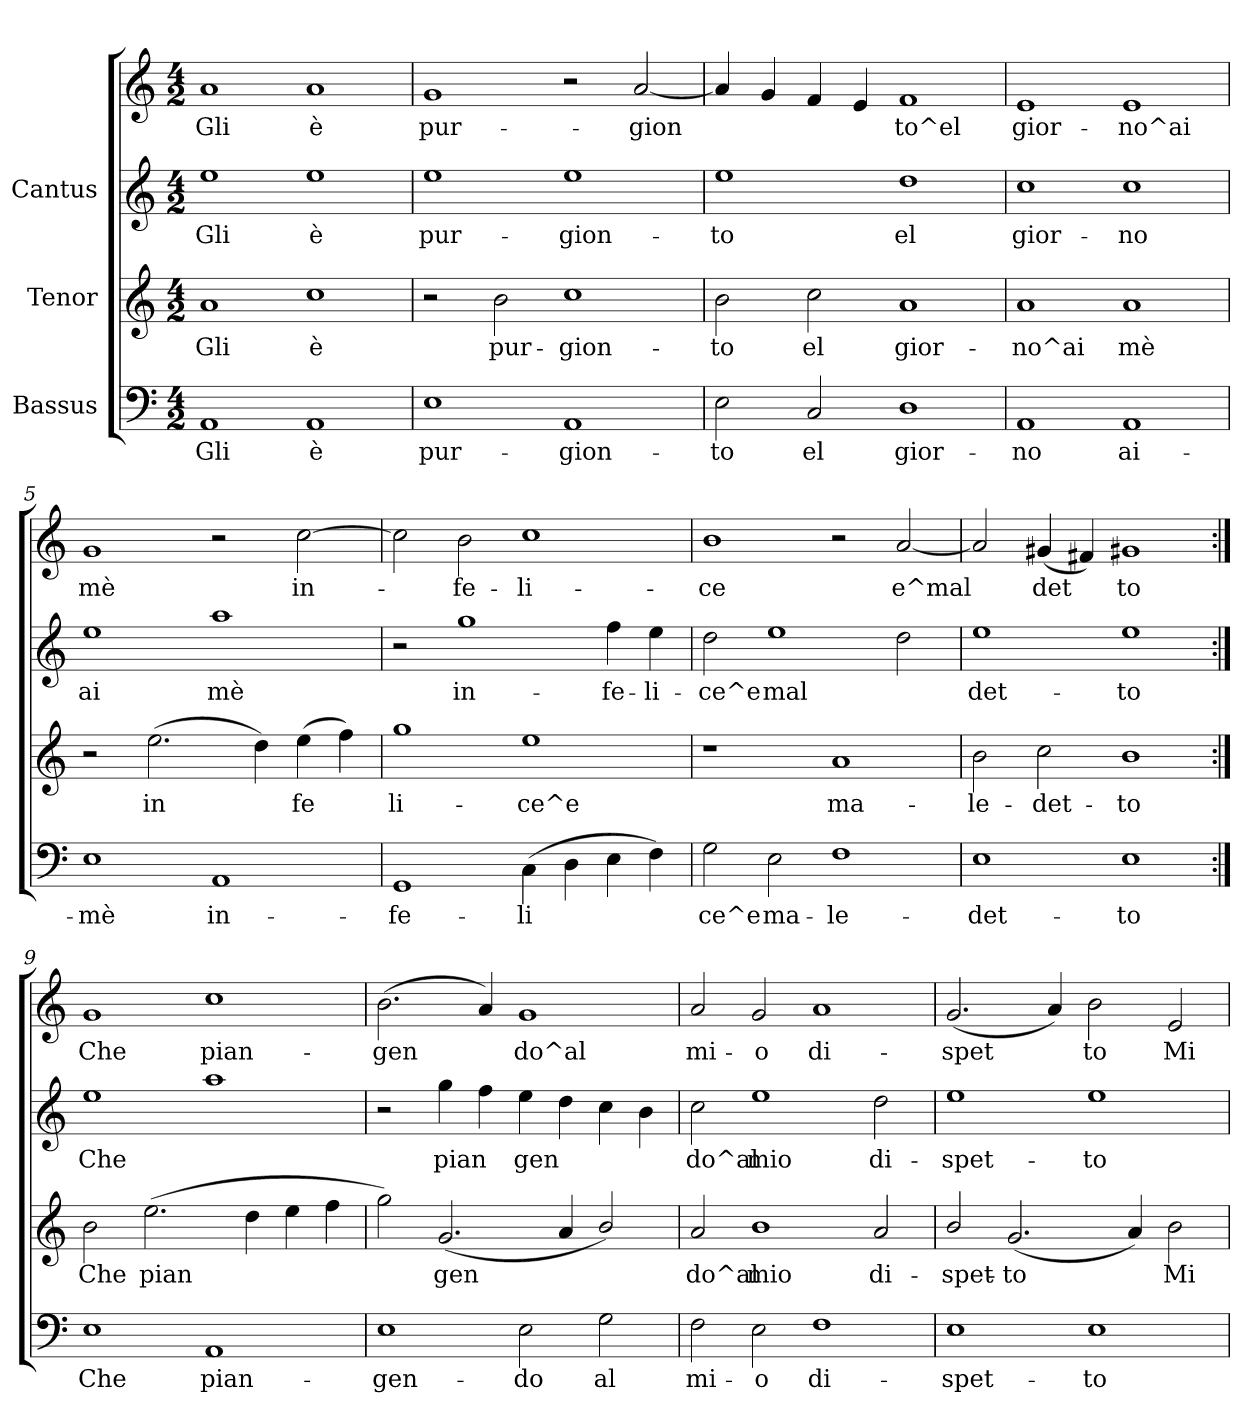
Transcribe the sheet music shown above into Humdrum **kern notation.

**kern	**text	**kern	**text	**kern	**text	**kern	**text
*part3	*part3	*part2	*part2	*part1	*part1	*part1	*part1
*staff4	*staff4	*staff3	*staff3	*staff2	*staff2	*staff1	*staff1
*I"Bassus	*	*I"Tenor	*	*I"Cantus	*	*	*
!!LO:PB:g=z
*stria5	*	*stria5	*	*stria5	*	*stria5	*
*clefF4	*	*clefG2	*	*clefG2	*	*clefG2	*
*M4/2	*	*M4/2	*	*M4/2	*	*M4/2	*
*MM216	*	*MM216	*	*MM216	*	*MM216	*
=1	=1	=1	=1	=1	=1	=1	=1
!	!LO:LY:b:cj	!	!LO:LY:b:cj	!	!LO:LY:b:cj	!	!LO:LY:b:cj
1AA	Gli	1a	Gli	1ee	Gli	1a	Gli
!	!LO:LY:b:cj	!	!LO:LY:b:cj	!	!LO:LY:b:cj	!	!LO:LY:b:cj
1AA	è	1cc	è	1ee	è	1a	è
=2	=2	=2	=2	=2	=2	=2	=2
!	!LO:LY:b:cj	!	!	!	!LO:LY:b:cj	!	!LO:LY:b:cj
1E	pur-	2r	.	1ee	-pur-	1g	pur-
!	!	!	!LO:LY:b:cj	!	!	!	!
.	.	2b\	pur-	.	.	.	.
!	!LO:LY:b:cj	!	!LO:LY:b:cj	!	!LO:LY:b:cj	!	!
1AA	-gion-	1cc	-gion-	1ee	-gion-	2r	.
!	!	!	!	!	!	!	!LO:LY:b:cj
.	.	.	.	.	.	[<2a/	-gion-
=3	=3	=3	=3	=3	=3	=3	=3
!	!LO:LY:b:cj	!	!LO:LY:b:cj	!	!LO:LY:b:cj	!	!LO:LY:b:cj
2E\	-to	2b\	-to	1ee	to	4a/]	-
!	!	!	!	!	!	!	!LO:LY:b:cj
.	.	.	.	.	.	4g/	.
!	!LO:LY:b:cj	!	!LO:LY:b:cj	!	!	!	!LO:LY:b:cj
2C/	el	2cc\	el	.	.	4f/	.
!	!	!	!	!	!	!	!LO:LY:b:cj
.	.	.	.	.	.	4e/	.
!	!LO:LY:b:cj	!	!LO:LY:b:cj	!	!LO:LY:b:cj	!	!LO:LY:b:cj
1D	gior-	1a	gior-	1dd	el	1f	to^el
=4	=4	=4	=4	=4	=4	=4	=4
!	!LO:LY:b:cj	!	!LO:LY:b:cj	!	!LO:LY:b:cj	!	!LO:LY:b:cj
1AA	-no	1a	-no^ai	1cc	gior-	1e	gior-
!	!LO:LY:b:cj	!	!LO:LY:b:cj	!	!LO:LY:b:cj	!	!LO:LY:b:cj
1AA	ai-	1a	mè	1cc	-no	1e	-no^ai
!!LO:LB:g=z
=5	=5	=5	=5	=5	=5	=5	=5
!	!LO:LY:b:cj	!	!	!	!LO:LY:b:cj	!	!LO:LY:b:cj
1E	-mè	2r	.	1ee	-ai	1g	mè
!	!	!	!LO:LY:b:cj	!	!	!	!
.	.	(>2.ee\	in-	.	.	.	.
!	!LO:LY:b:cj	!	!	!	!LO:LY:b:cj	!	!
1AA	in-	.	.	1aa	mè	2r	.
!	!	!	!LO:LY:b:cj	!	!	!	!
.	.	4dd\)	-	.	.	.	.
!	!	!	!LO:LY:b:cj	!	!	!	!LO:LY:b:cj
.	.	(>4ee\	fe-	.	.	[>2cc\	in-
!	!	!	!LO:LY:b:cj	!	!	!	!
.	.	4ff\)	--	.	.	.	.
=6	=6	=6	=6	=6	=6	=6	=6
!	!LO:LY:b:cj	!	!LO:LY:b:cj	!	!	!	!LO:LY:b:cj
1GG	-fe-	1gg	-li-	2r	.	2cc\]	.
!	!	!	!	!	!LO:LY:b:cj	!	!LO:LY:b:cj
.	.	.	.	1gg	-in-	2b\	fe-
!	!LO:LY:b:cj	!	!LO:LY:b:cj	!	!	!	!LO:LY:b:cj
(>4C\	-li-	1ee	-ce^e	.	.	1cc	-li-
!	!LO:LY:b:cj	!	!	!	!	!	!
4D\	--	.	.	.	.	.	.
!	!LO:LY:b:cj	!	!	!	!LO:LY:b:cj	!	!
4E\	--	.	.	4ff\	-fe-	.	.
!	!LO:LY:b:cj	!	!	!	!LO:LY:b:cj	!	!
4F\)	--	.	.	4ee\	-li-	.	.
=7	=7	=7	=7	=7	=7	=7	=7
!	!LO:LY:b:cj	!	!	!	!LO:LY:b:cj	!	!LO:LY:b:cj
2G\	-ce^e	1r	.	2dd\	-ce^e	1b	-ce
!	!LO:LY:b:cj	!	!	!	!LO:LY:b:cj	!	!
2E\	ma-	.	.	1ee	mal-	.	.
!	!LO:LY:b:cj	!	!LO:LY:b:cj	!	!	!	!
1F	-le-	1a	ma-	.	.	2r	.
!	!	!	!	!	!LO:LY:b:cj	!	!LO:LY:b:cj
.	.	.	.	2dd\	--	[<2a/	e^mal-
=8	=8	=8	=8	=8	=8	=8	=8
!	!LO:LY:b:cj	!	!LO:LY:b:cj	!	!LO:LY:b:cj	!	!LO:LY:b:cj
1E	-det-	2b\	-le-	1ee	det-	2a/]	-
!	!	!	!LO:LY:b:cj	!	!	!	!LO:LY:b:cj
.	.	2cc\	-det-	.	.	(<4g#X/	det-
!	!	!	!	!	!	!	!LO:LY:b:cj
.	.	.	.	.	.	4f#X/)	-
!	!LO:LY:b:cj	!	!LO:LY:b:cj	!	!LO:LY:b:cj	!	!LO:LY:b:cj
1E	-to	1b	-to	1ee	-to	1g#X	to
!!LO:LB:g=z
=9:|!	=9:|!	=9:|!	=9:|!	=9:|!	=9:|!	=9:|!	=9:|!
!	!LO:LY:b:cj	!	!LO:LY:b:cj	!	!LO:LY:b:cj	!	!LO:LY:b:cj
1E	Che	2b\	Che	1ee	-Che	1g	Che
!	!	!	!LO:LY:b:cj	!	!	!	!
.	.	(>2.ee\	pian-	.	.	.	.
!	!LO:LY:b:cj	!	!	!	!LO:LY:b:cj	!	!LO:LY:b:cj
1AA	pian-	.	.	1aa	.	1cc	pian-
!	!	!	!LO:LY:b:cj	!	!	!	!
.	.	4dd\	--	.	.	.	.
!	!	!	!LO:LY:b:cj	!	!	!	!
.	.	4ee\	--	.	.	.	.
!	!	!	!LO:LY:b:cj	!	!	!	!
.	.	4ff\	--	.	.	.	.
=10	=10	=10	=10	=10	=10	=10	=10
!	!LO:LY:b:cj	!	!LO:LY:b:cj	!	!	!	!LO:LY:b:cj
1E	-gen-	2gg\)	-	2r	.	(>2.b\	gen-
!	!	!	!LO:LY:b:cj	!	!LO:LY:b:cj	!	!
.	.	(<2.g/	gen-	4gg\	pian-	.	.
!	!	!	!	!	!LO:LY:b:cj	!	!LO:LY:b:cj
.	.	.	.	4ff\	-	4a/)	-
!	!LO:LY:b:cj	!	!	!	!LO:LY:b:cj	!	!LO:LY:b:cj
2E\	-do	.	.	4ee\	gen-	1g	do^al
!	!	!	!LO:LY:b:cj	!	!LO:LY:b:cj	!	!
.	.	4a/	--	4dd\	--	.	.
!	!LO:LY:b:cj	!	!LO:LY:b:cj	!	!LO:LY:b:cj	!	!
2G\	al	2b/)	--	4cc\	--	.	.
!	!	!	!	!	!LO:LY:b:cj	!	!
.	.	.	.	4b\	--	.	.
=11	=11	=11	=11	=11	=11	=11	=11
!	!LO:LY:b:cj	!	!LO:LY:b:cj	!	!LO:LY:b:cj	!	!LO:LY:b:cj
2F\	mi-	2a/	-do^al	2cc\	-do^al	2a/	-mi-
!	!LO:LY:b:cj	!	!LO:LY:b:cj	!	!LO:LY:b:cj	!	!LO:LY:b:cj
2E\	-o	1b	mio	1ee	mio	2g/	-o
!	!LO:LY:b:cj	!	!	!	!	!	!LO:LY:b:cj
1F	di-	.	.	.	.	1a	di-
!	!	!	!LO:LY:b:cj	!	!LO:LY:b:cj	!	!
.	.	2a/	di-	2dd\	di-	.	.
=12	=12	=12	=12	=12	=12	=12	=12
!	!LO:LY:b:cj	!	!LO:LY:b:cj	!	!LO:LY:b:cj	!	!LO:LY:b:cj
1E	-spet-	2b/	-spet-	1ee	spet-	(<2.g/	-spet-
!	!	!	!LO:LY:b:cj	!	!	!	!
.	.	(<2.g/	-to	.	.	.	.
!	!	!	!	!	!	!	!LO:LY:b:cj
.	.	.	.	.	.	4a/)	-
!	!LO:LY:b:cj	!	!	!	!LO:LY:b:cj	!	!LO:LY:b:cj
1E	-to	.	.	1ee	-to	2b\	to
!	!	!	!LO:LY:b:cj	!	!	!	!
.	.	4a/)	.	.	.	.	.
!	!	!	!LO:LY:b:cj	!	!	!	!LO:LY:b:cj
.	.	2b\	Mi	.	.	2e/	Mi
=	=	=	=	=	=	=	=
*-	*-	*-	*-	*-	*-	*-	*-
